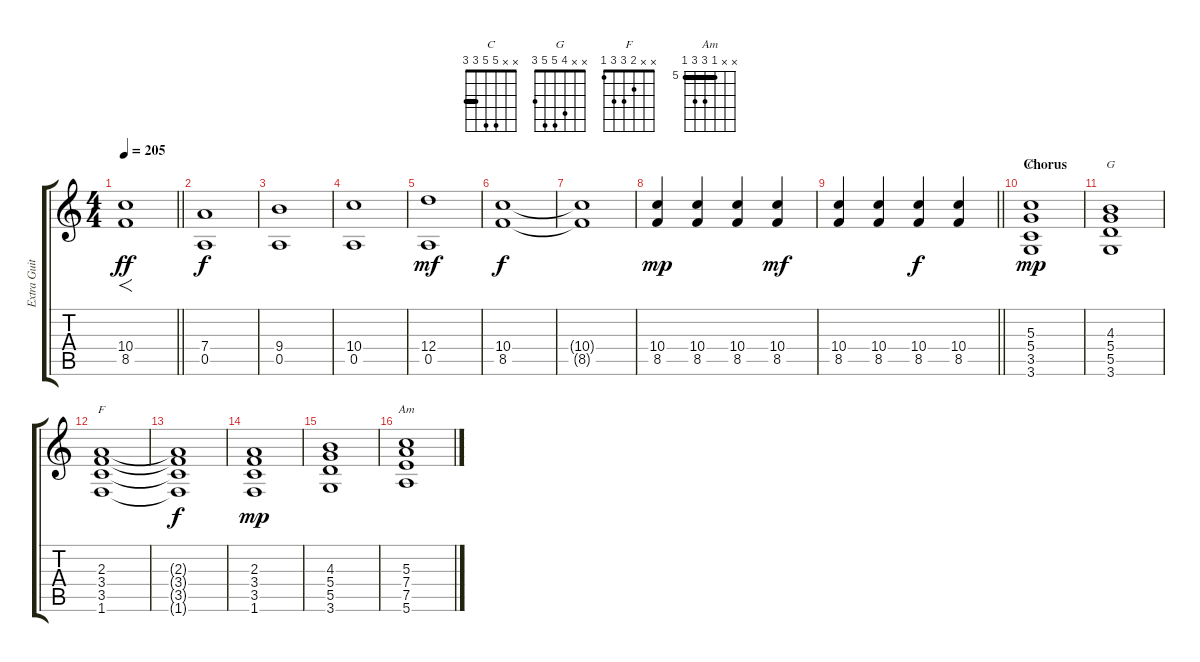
\track ("Extra Guitar" "Extra Guit") {instrument distortionguitar}
\staff {score tabs}
\tuning (E4 B3 G3 D3 A2 E2) {hide}
\chord ("C" x x 5 5 3 3) {barre 3}
\chord ("G" x x 4 5 5 3)
\chord ("F" x x 2 3 3 1)
\chord ("Am" x x 5 7 7 5) {firstfret 5 barre 5}
\ts (4 4)
\tempo 205
\clef g2
\barLineRight lightlight
\ks aminor
(10.4 8.5).1{f dy ff volume 10} |
(7.4 0.5).1{dy f} |
(9.4 0.5).1 |
(10.4 0.5).1 |
(12.4 0.5).1{dy mf} |
(10.4 8.5).1{dy f volume 7} |
(10.4{t} 8.5{t}).1 |
(10.4 8.5).4{dy mp volume 10} (10.4 8.5).4 (10.4 8.5).4 (10.4 8.5).4{dy mf} |
\barLineRight lightlight
(10.4 8.5).4 (10.4 8.5).4 (10.4 8.5).4{dy f} (10.4 8.5).4 |
\section ("" "Chorus")
(5.3 5.4 3.5 3.6).1{ch "C" dy mp volume 10 balance 2} |
(4.3 5.4 5.5 3.6).1{ch "G"} |
(2.3 3.4 3.5 1.6).1{ch "F" volume 8} |
(2.3{t} 3.4{t} 3.5{t} 1.6{t}).1{dy f} |
(2.3 3.4 3.5 1.6).1{dy mp volume 10} |
(4.3 5.4 5.5 3.6).1 |
(5.3 7.4 7.5 5.6).1{ch "Am" volume 8}
